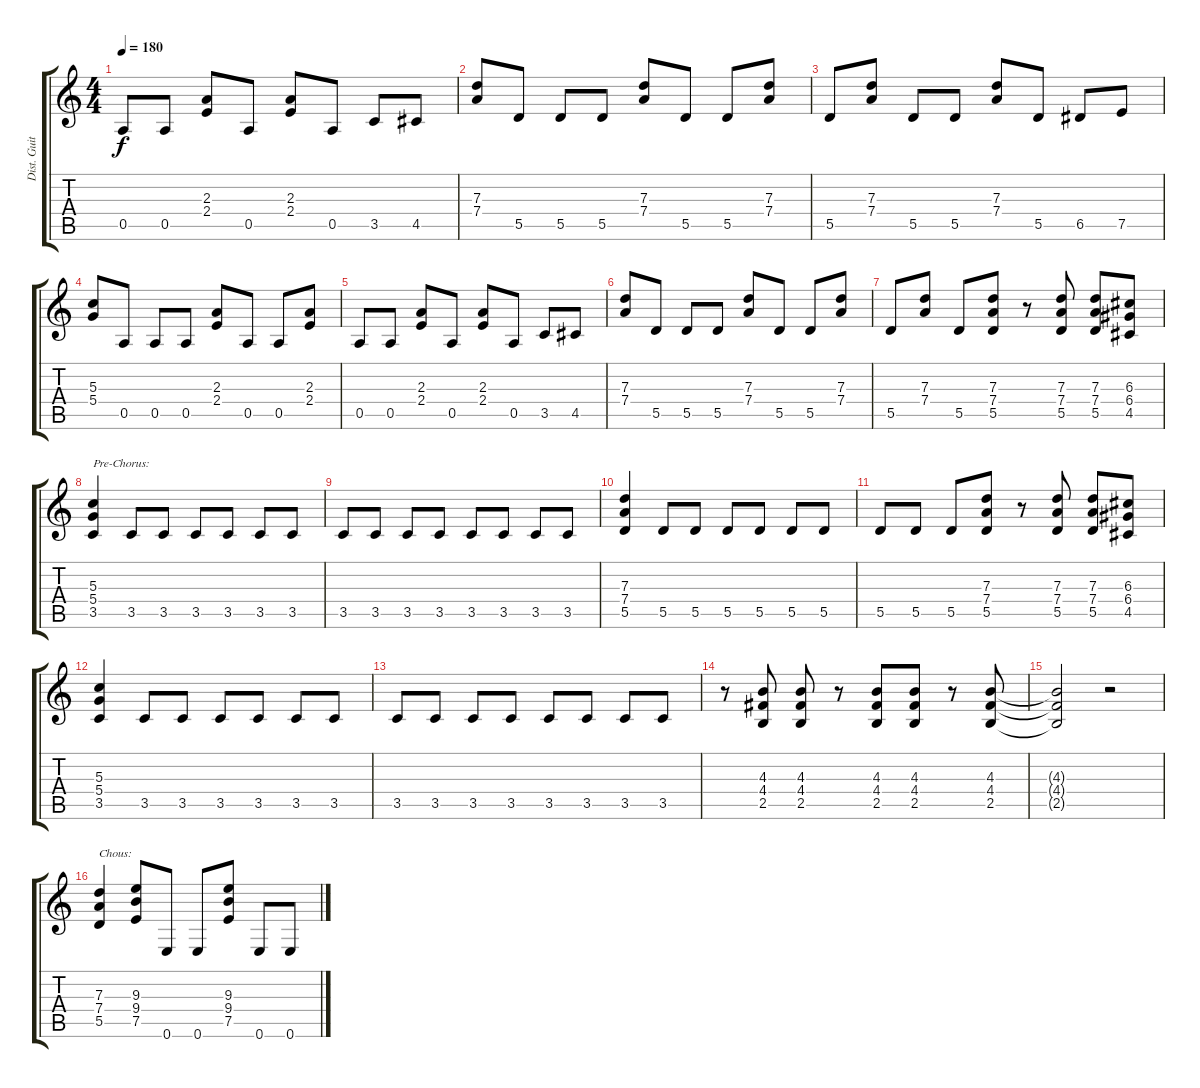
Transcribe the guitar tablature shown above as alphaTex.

\track ("Dist. Guitar 1" "Dist. Guit") {instrument overdrivenguitar}
\staff {score tabs}
\tuning (E4 B3 G3 D3 A2 E2) {hide}
\ts (4 4)
\tempo 180
\clef g2
\ks c
0.5.8{dy f} 0.5.8 (2.3 2.4).8 0.5.8 (2.3 2.4).8 0.5.8 3.5.8 4.5.8 |
(7.3 7.4).8 5.5.8 5.5.8 5.5.8 (7.3 7.4).8 5.5.8 5.5.8 (7.3 7.4).8 |
5.5.8 (7.3 7.4).8 5.5.8 5.5.8 (7.3 7.4).8 5.5.8 6.5.8 7.5.8 |
(5.3 5.4).8 0.5.8 0.5.8 0.5.8 (2.3 2.4).8 0.5.8 0.5.8 (2.3 2.4).8 |
0.5.8 0.5.8 (2.3 2.4).8 0.5.8 (2.3 2.4).8 0.5.8 3.5.8 4.5.8 |
(7.3 7.4).8 5.5.8 5.5.8 5.5.8 (7.3 7.4).8 5.5.8 5.5.8 (7.3 7.4).8 |
5.5.8 (7.3 7.4).8 5.5.8 (7.3 7.4 5.5).8 r.8 (7.3 7.4 5.5).8 (7.3 7.4 5.5).8 (6.3 6.4 4.5).8 |
(5.3 5.4 3.5).4{txt "Pre-Chorus:"} 3.5.8 3.5.8 3.5.8 3.5.8 3.5.8 3.5.8 |
3.5.8 3.5.8 3.5.8 3.5.8 3.5.8 3.5.8 3.5.8 3.5.8 |
(7.3 7.4 5.5).4 5.5.8 5.5.8 5.5.8 5.5.8 5.5.8 5.5.8 |
5.5.8 5.5.8 5.5.8 (7.3 7.4 5.5).8 r.8 (7.3 7.4 5.5).8 (7.3 7.4 5.5).8 (6.3 6.4 4.5).8 |
(5.3 5.4 3.5).4 3.5.8 3.5.8 3.5.8 3.5.8 3.5.8 3.5.8 |
3.5.8 3.5.8 3.5.8 3.5.8 3.5.8 3.5.8 3.5.8 3.5.8 |
r.8 (4.3 4.4 2.5).8 (4.3 4.4 2.5).8 r.8 (4.3 4.4 2.5).8 (4.3 4.4 2.5).8 r.8 (4.3 4.4 2.5).8 |
(4.3{t} 4.4{t} 2.5{t}).2 r.2 |
(7.3 7.4 5.5).4{txt "Chous:"} (9.3 9.4 7.5).8 0.6.8 0.6.8 (9.3 9.4 7.5).8 0.6.8 0.6.8
